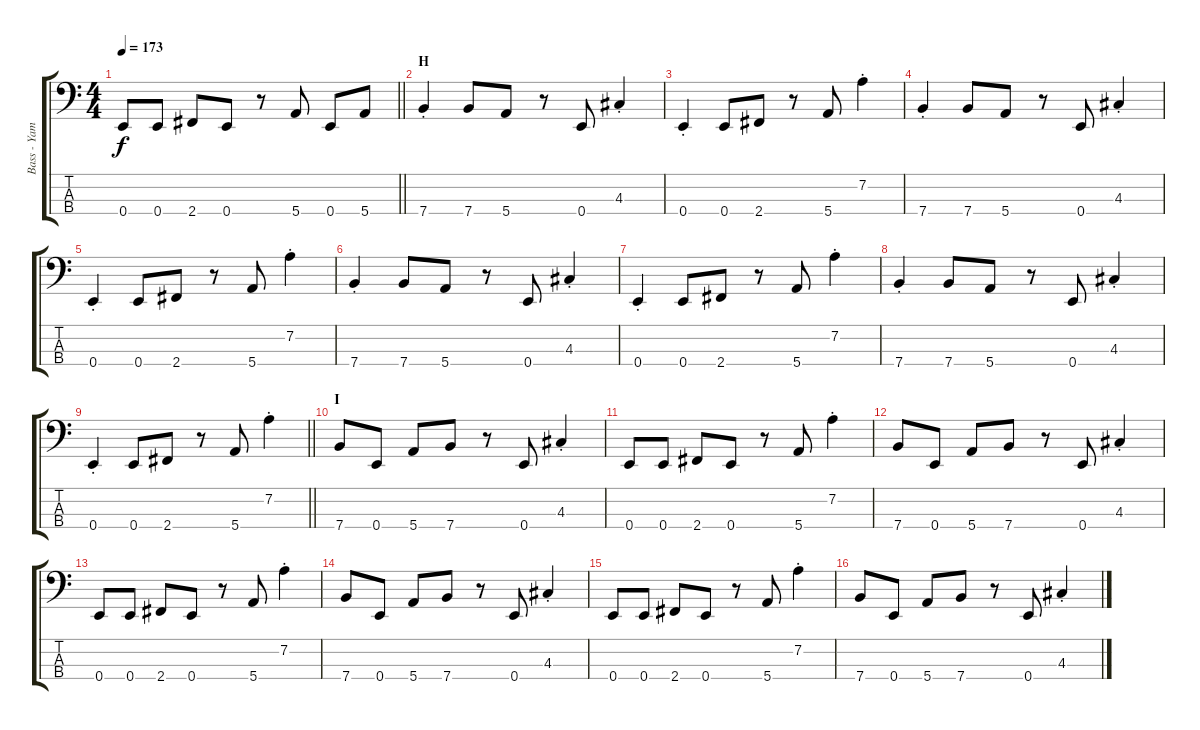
\track ("Bass - Yamada" "Bass - Yam") {instrument electricbasspick}
\staff {score tabs}
\tuning (G2 D2 A1 E1) {hide}
\ts (4 4)
\tempo 173
\clef f4
\barLineRight lightlight
\ks c
0.4.8{dy f} 0.4.8 2.4.8 0.4.8 r.8 5.4.8 0.4.8 5.4.8 |
\section ("" "H")
7.4{st}.4 7.4.8 5.4.8 r.8 0.4.8 4.3{st}.4 |
0.4{st}.4 0.4.8 2.4.8 r.8 5.4.8 7.2{st}.4 |
7.4{st}.4 7.4.8 5.4.8 r.8 0.4.8 4.3{st}.4 |
0.4{st}.4 0.4.8 2.4.8 r.8 5.4.8 7.2{st}.4 |
7.4{st}.4 7.4.8 5.4.8 r.8 0.4.8 4.3{st}.4 |
0.4{st}.4 0.4.8 2.4.8 r.8 5.4.8 7.2{st}.4 |
7.4{st}.4 7.4.8 5.4.8 r.8 0.4.8 4.3{st}.4 |
\barLineRight lightlight
0.4{st}.4 0.4.8 2.4.8 r.8 5.4.8 7.2{st}.4 |
\section ("" "I")
7.4.8 0.4.8 5.4.8 7.4.8 r.8 0.4.8 4.3{st}.4 |
0.4.8 0.4.8 2.4.8 0.4.8 r.8 5.4.8 7.2{st}.4 |
7.4.8 0.4.8 5.4.8 7.4.8 r.8 0.4.8 4.3{st}.4 |
0.4.8 0.4.8 2.4.8 0.4.8 r.8 5.4.8 7.2{st}.4 |
7.4.8 0.4.8 5.4.8 7.4.8 r.8 0.4.8 4.3{st}.4 |
0.4.8 0.4.8 2.4.8 0.4.8 r.8 5.4.8 7.2{st}.4 |
7.4.8 0.4.8 5.4.8 7.4.8 r.8 0.4.8 4.3{st}.4
